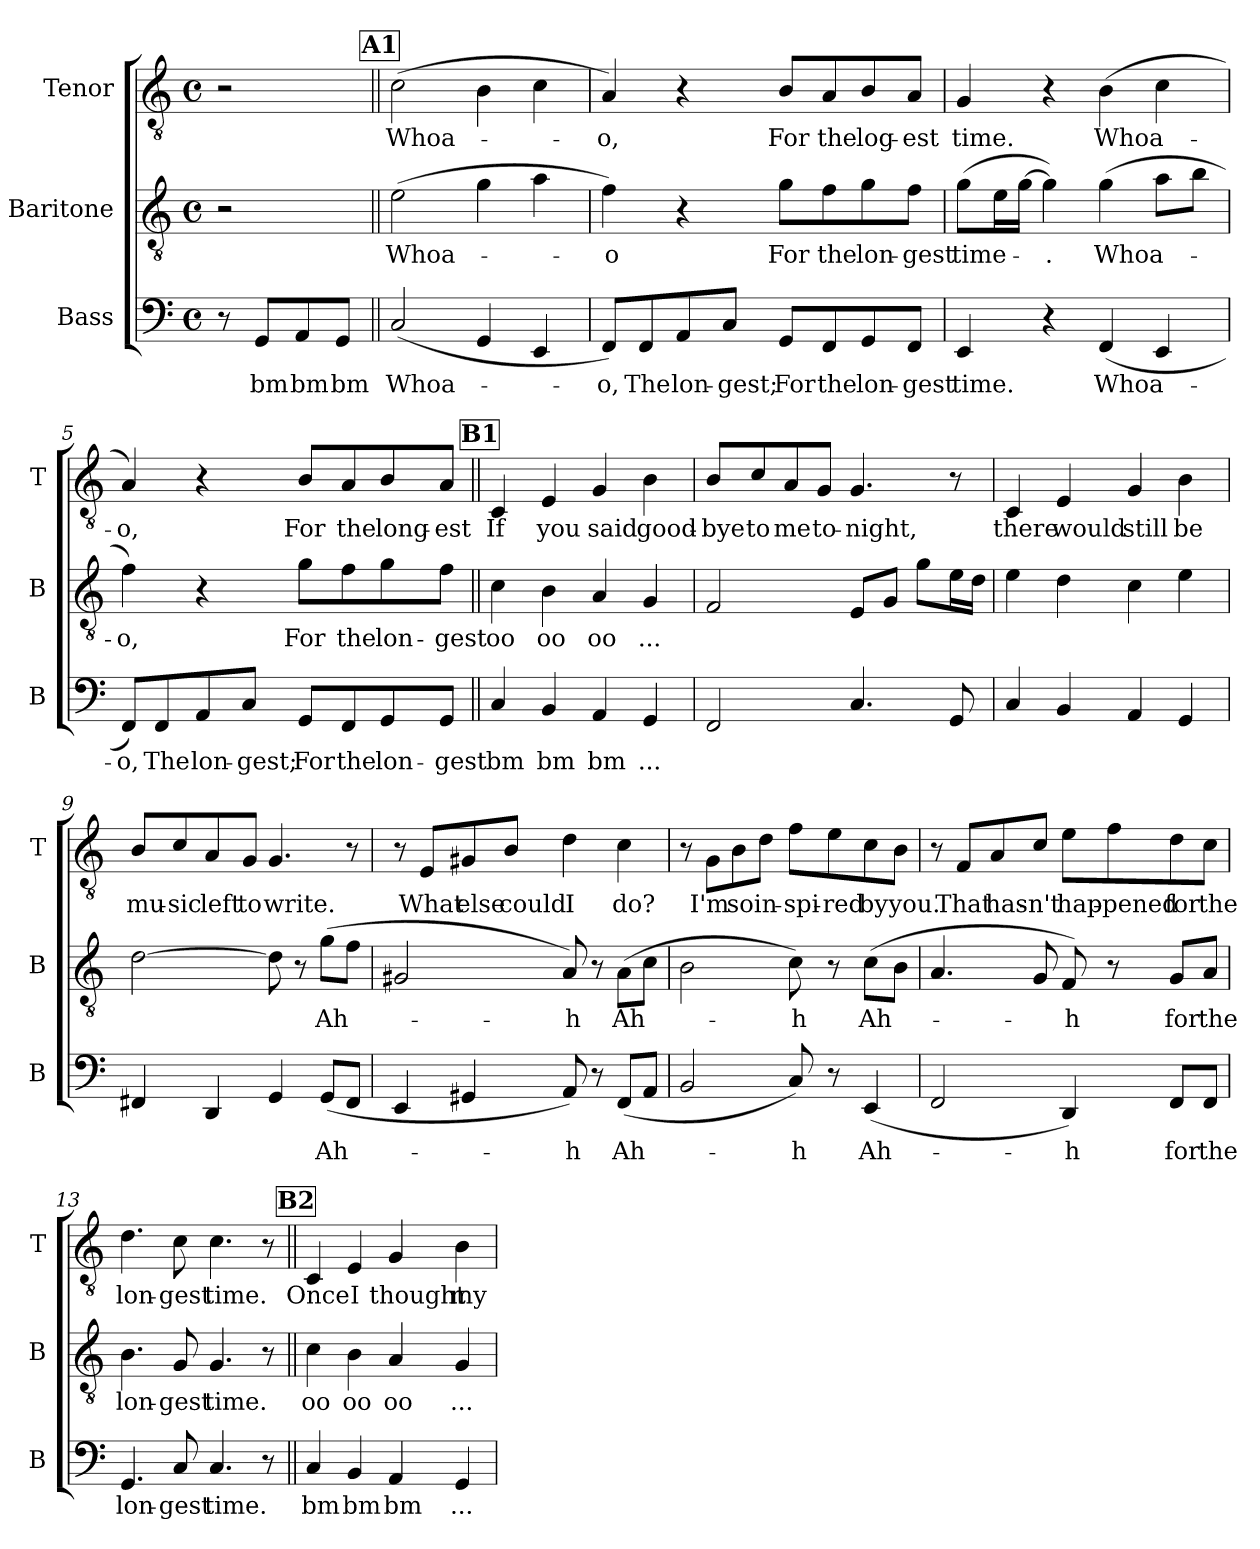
**kern	**text	**kern	**text	**kern	**text
*part3	*part3	*part2	*part2	*part1	*part1
*staff3	*staff3	*staff2	*staff2	*staff1	*staff1
*I"Bass	*	*I"Baritone	*	*I"Tenor	*
*I'B	*	*I'B	*	*I'T	*
*clefF4	*	*clefGv2	*	*clefGv2	*
*k[]	*	*k[]	*	*k[]	*
*M4/4	*	*M4/4	*	*M4/4	*
*met(c)	*	*met(c)	*	*met(c)	*
*MM130	*	*MM130	*	*MM130	*
=1	=1	=1	=1	=1	=1
8r	.	2r	.	2r	.
8GG/L	bm	.	.	.	.
8AA/	bm	.	.	.	.
8GG/J	bm	.	.	.	.
!!LO:REH:place=s1:a:B:fs=14:t=A1
=2||	=2||	=2||	=2||	=2||	=2||
(2C/	Whoa-	(2e\	Whoa-	(2c\	Whoa-
4GG/	.	4g\	.	4B\	.
4EE/	.	4a\	.	4c\	.
=3	=3	=3	=3	=3	=3
8FF/L)	-o,	4f\)	-o	4A/)	-o,
8FF/	The	.	.	.	.
8AA/	lon-	4r	.	4r	.
8C/J	-gest;	.	.	.	.
8GG/L	For	8g\L	For	8B/L	For
8FF/	the	8f\	the	8A/	the
8GG/	lon-	8g\	lon-	8B/	log-
8FF/J	-gest	8f\J	-gest	8A/J	-est
=4	=4	=4	=4	=4	=4
4EE/	time.	(8g\L	time-	4G/	time.
.	.	16e\L	.	.	.
.	.	[16g\JJ	.	.	.
4r	.	4g\])	-.	4r	.
(4FF/	Whoa-	(4g\	Whoa-	(4B\	Whoa-
4EE/	.	8a\L	.	4c\	.
.	.	8b\J	.	.	.
=5	=5	=5	=5	=5	=5
8FF/L)	-o,	4f\)	-o,	4A/)	-o,
8FF/	The	.	.	.	.
8AA/	lon-	4r	.	4r	.
8C/J	-gest;	.	.	.	.
8GG/L	For	8g\L	For	8B/L	For
8FF/	the	8f\	the	8A/	the
8GG/	lon-	8g\	lon-	8B/	long-
8GG/J	-gest	8f\J	-gest	8A/J	-est
!!LO:LB:g=z
!!LO:REH:place=s1:a:B:fs=14:t=B1
=6||	=6||	=6||	=6||	=6||	=6||
4C/	bm	4c\	oo	4C/	If
4BB/	bm	4B\	oo	4E/	you
4AA/	bm	4A/	oo	4G/	said
4GG/	...	4G/	...	4B\	good-
=7	=7	=7	=7	=7	=7
2FF/	.	2F/	.	8B/L	-bye
.	.	.	.	8c/	to
.	.	.	.	8A/	me
.	.	.	.	8G/J	to-
4.C/	.	8E/L	.	4.G/	-night,
.	.	8G/J	.	.	.
.	.	8g\L	.	.	.
8GG/	.	16e\L	.	8r	.
.	.	16d\JJ	.	.	.
=8	=8	=8	=8	=8	=8
4C/	.	4e\	.	4C/	there
4BB/	.	4d\	.	4E/	would
4AA/	.	4c\	.	4G/	still
4GG/	.	4e\	.	4B\	be
=9	=9	=9	=9	=9	=9
4FF#X/	.	[2d\	.	8B/L	mu-
.	.	.	.	8c/	-sic
4DD/	.	.	.	8A/	left
.	.	.	.	8G/J	to
4GG/	.	8d\]	.	4.G/	write.
.	.	8r	.	.	.
(8GG/L	Ah-	(8g\L	Ah-	.	.
8FF#/J	.	8f\J	.	8r	.
!!LO:LB:g=z
=10	=10	=10	=10	=10	=10
4EE/	.	2G#X/	.	8r	.
.	.	.	.	8E/L	What
4GG#X/	.	.	.	8G#X/	else
.	.	.	.	8B/J	could
8AA/)	-h	8A/)	-h	4d\	I
8r	.	8r	.	.	.
(8FF/L	Ah-	(8A\L	Ah-	4c\	do?
8AA/J	.	8c\J	.	.	.
=11	=11	=11	=11	=11	=11
2BB/	.	2B\	.	8r	.
.	.	.	.	8G\L	I'm
.	.	.	.	8B\	so
.	.	.	.	8d\J	in-
8C/)	-h	8c\)	-h	8f\L	-spi-
8r	.	8r	.	8e\	-red
(4EE/	Ah-	(8c\L	Ah-	8c\	by
.	.	8B\J	.	8B\J	you.
=12	=12	=12	=12	=12	=12
2FF/	.	4.A/	.	8r	.
.	.	.	.	8F/L	That
.	.	.	.	8A/	has-
.	.	8G/	.	8c/J	-n't
4DD/)	-h	8F/)	-h	8e\L	hap-
.	.	8r	.	8f\	-pened
8FF/L	for	8G/L	for	8d\	for
8FF/J	the	8A/J	the	8c\J	the
=13	=13	=13	=13	=13	=13
4.GG/	lon-	4.B\	lon-	4.d\	lon-
8C/	-gest	8G/	-gest	8c\	-gest
4.C/	time.	4.G/	time.	4.c\	time.
8r	.	8r	.	8r	.
!!LO:LB:g=z
!!LO:REH:place=s1:a:B:fs=14:t=B2
=14||	=14||	=14||	=14||	=14||	=14||
4C/	bm	4c\	oo	4C/	Once
4BB/	bm	4B\	oo	4E/	I
4AA/	bm	4A/	oo	4G/	thought
4GG/	...	4G/	...	4B\	my
=	=	=	=	=	=
*-	*-	*-	*-	*-	*-
